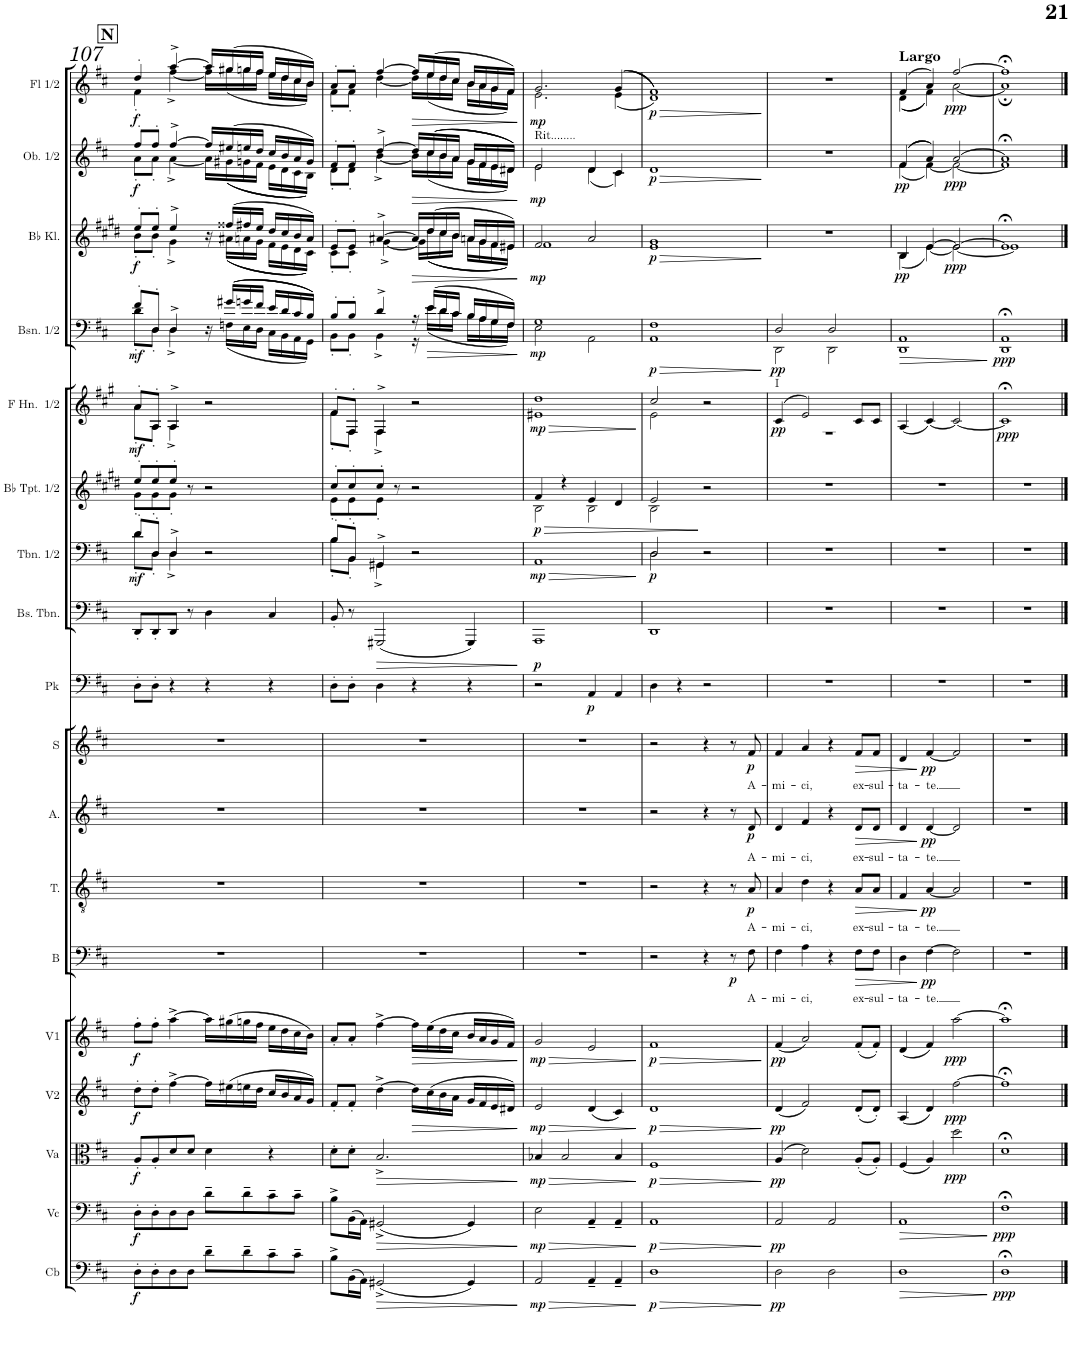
**kern	**dynam	**kern	**dynam	**kern	**dynam	**kern	**dynam	**kern	**dynam	**kern	**text	**dynam	**kern	**text	**dynam	**kern	**text	**dynam	**kern	**text	**dynam	**kern	**dynam	**kern	**dynam	**kern	**dynam	**kern	**dynam	**kern	**dynam	**kern	**dynam	**kern	**dynam	**kern	**dynam	**kern	**dynam
*part18	*part18	*part17	*part17	*part16	*part16	*part15	*part15	*part14	*part14	*part13	*part13	*part13	*part12	*part12	*part12	*part11	*part11	*part11	*part10	*part10	*part10	*part9	*part9	*part8	*part8	*part7	*part7	*part6	*part6	*part5	*part5	*part4	*part4	*part3	*part3	*part2	*part2	*part1	*part1
*staff18	*staff18	*staff17	*staff17	*staff16	*staff16	*staff15	*staff15	*staff14	*staff14	*staff13	*staff13	*staff13	*staff12	*staff12	*staff12	*staff11	*staff11	*staff11	*staff10	*staff10	*staff10	*staff9	*staff9	*staff8	*staff8	*staff7	*staff7	*staff6	*staff6	*staff5	*staff5	*staff4	*staff4	*staff3	*staff3	*staff2	*staff2	*staff1	*staff1
*I"Contrabasses	*	*I"Violoncellos	*	*I"Violas	*	*I"Violins 2	*	*I"Violins 1	*	*I"Bas	*	*	*I"Tenor	*	*	*I"Alt	*	*	*I"Sopraan	*	*	*I"Pauken	*	*I"Bas-trombone	*	*I"Trombone 1/2	*	*I"Trompet Bb 1/2	*	*I"F Horn 1/2	*	*I"Bassoon 1/2	*	*I"Klarinet in Bb	*	*I"Oboe 1/2	*	*I"Flute 1/2	*
*I'Cb	*	*I'Vc	*	*I'Va	*	*I'V2	*	*I'V1	*	*I'B	*	*	*I'T.	*	*	*I'A.	*	*	*I'S	*	*	*I'Pk	*	*I'Bs. Tbn.	*	*I'Tbn. 1/2	*	*	*	*I'F Hn.  1/2	*	*I'Bsn. 1/2	*	*	*	*I'Ob. 1/2	*	*I'Fl 1/2	*
!!LO:PB:g=z
*clefF4	*	*clefF4	*	*clefC3	*	*clefG2	*	*clefG2	*	*clefF4	*	*	*clefGv2	*	*	*clefG2	*	*	*clefG2	*	*	*clefF4	*	*clefF4	*	*clefF4	*	*clefG2	*	*clefG2	*	*clefF4	*	*clefG2	*	*clefG2	*	*clefG2	*
*Trd7c12	*	*	*	*	*	*	*	*	*	*	*	*	*	*	*	*	*	*	*	*	*	*	*	*	*	*	*	*Trd1c2	*	*Trd4c7	*	*	*	*Trd1c2	*	*	*	*	*
*k[f#c#]	*	*k[f#c#]	*	*k[f#c#]	*	*k[f#c#]	*	*k[f#c#]	*	*k[f#c#]	*	*	*k[f#c#]	*	*	*k[f#c#]	*	*	*k[f#c#]	*	*	*k[f#c#]	*	*k[f#c#]	*	*k[f#c#]	*	*k[f#c#g#d#]	*	*k[f#c#g#]	*	*k[f#c#]	*	*k[f#c#g#d#]	*	*k[f#c#]	*	*k[f#c#]	*
*M4/4	*	*M4/4	*	*M4/4	*	*M4/4	*	*M4/4	*	*M4/4	*	*	*M4/4	*	*	*M4/4	*	*	*M4/4	*	*	*M4/4	*	*M4/4	*	*M4/4	*	*M4/4	*	*M4/4	*	*M4/4	*	*M4/4	*	*M4/4	*	*M4/4	*
!!LO:REH:place=s1:a:B:cj:fs=14:t=N
=107	=107	=107	=107	=107	=107	=107	=107	=107	=107	=107	=107	=107	=107	=107	=107	=107	=107	=107	=107	=107	=107	=107	=107	=107	=107	=107	=107	=107	=107	=107	=107	=107	=107	=107	=107	=107	=107	=107	=107
*	*	*	*	*	*	*	*	*	*	*	*	*	*	*	*	*	*	*	*	*	*	*	*	*	*	*^	*	*^	*	*^	*	*^	*	*^	*	*^	*	*^	*
!	!LO:DY:b	!	!LO:DY:b	!	!LO:DY:b	!	!LO:DY:b	!	!LO:DY:b	!	!	!	!	!	!	!	!	!	!	!	!	!	!	!	!	!	!	!LO:DY:b	!	!	!	!	!	!LO:DY:b	!	!	!LO:DY:b	!	!	!LO:DY:b	!	!	!LO:DY:b	!	!	!LO:DY:b
8D'\L	f	8D'\L	f	8A'/L	f	8dd'\L	f	8ff#'\L	f	1r	.	.	1r	.	.	1r	.	.	1r	.	.	8D'\L	.	8DD'/L	.	8d'/L	8d'\L	mf	8ee'/L	8g#'\L	.	8a'/L	8a'\L	mf	8f#'/L	8d'\L	mf	8ee'/L	8b'\L	f	8ff#'/L	8a'\L	f	4dd'/	4f#'\	f
8D'\	.	8D'\	.	8A'/	.	8dd'\J	.	8ff#'\J	.	.	.	.	.	.	.	.	.	.	.	.	.	8D'\J	.	8DD'/	.	8D'/J	8D'\J	.	8ee'/	8g#'\	.	8A'/J	8A'\J	.	8D'/J	8D'\J	.	8ee'/J	8b'\J	.	8ff#'/J	8a'\J	.	.	.	.
8D\	.	8D\	.	8d/	.	[4ff#^\	.	[4aa^\	.	.	.	.	.	.	.	.	.	.	.	.	.	4r	.	8DD/J	.	4D^/	4D^\	.	8ee'/J	8g#'\J	.	4A^/	4A^\	.	4D^/	4D^\	.	4ee^/	4g#^\	.	[4ff#^/	[4a^\	.	[4aa^/	[4ff#^\	.
8D\J	.	8D\J	.	8d/J	.	.	.	.	.	.	.	.	.	.	.	.	.	.	.	.	.	.	.	8r	.	.	.	.	8r	2ryy	.	.	.	.	.	.	.	.	.	.	.	.	.	.	.	.
8d~\L	.	8d~\L	.	4d\	.	16ff#\LL]	.	16aa\LL]	.	.	.	.	.	.	.	.	.	.	.	.	.	4r	.	4D\	.	2r	2ryy	.	2r	.	.	2r	2ryy	.	16r	16ryy	.	16r	16ryy	.	16ff#/LL]	16a\LL]	.	16aa/LL]	16ff#\LL]	.
.	.	.	.	.	.	(>16ee#X\	.	(>16gg#X\	.	.	.	.	.	.	.	.	.	.	.	.	.	.	.	.	.	.	.	.	.	.	.	.	.	.	(>(>16g#X/LL	(<16Fn\LL	.	(>16ff##X/LL	(<(<16a#X\LL	.	(>16ee#X/	(<(<16g#X\	.	(>16gg#X/	(<16gg#\	.
8d~\	.	8d~\	.	.	.	16een\	.	16ggn\	.	.	.	.	.	.	.	.	.	.	.	.	.	.	.	.	.	.	.	.	.	.	.	.	.	.	16gn/	16E\	.	16ff#X/	16an\	.	16een/	16gn\	.	16ggn/	16gg\	.
.	.	.	.	.	.	16dd\JJ	.	16ff#\JJ	.	.	.	.	.	.	.	.	.	.	.	.	.	.	.	.	.	.	.	.	.	.	.	.	.	.	16f#/JJ	16D\JJ	.	16ee/JJ	16g#\JJ	.	16dd/JJ	16f#\JJ	.	16ff#/JJ	16ff#\JJ	.
8c#~\	.	8c#~\	.	4r	.	16cc#/LL	.	16ee\LL	.	.	.	.	.	.	.	.	.	.	.	.	.	4r	.	4C#/	.	.	.	.	.	.	.	.	.	.	16e/LL	16C#\LL	.	16dd#/LL	16f#\LL	.	16cc#/LL	16e\LL	.	16ee/LL	16ee\LL	.
.	.	.	.	.	.	16b/	.	16dd\	.	.	.	.	.	.	.	.	.	.	.	.	.	.	.	.	.	.	.	.	.	.	.	.	.	.	16d/	16BB\	.	16cc#/	16e\	.	16b/	16d\	.	16dd/	16dd\	.
8c#~\J	.	8c#~\J	.	.	.	16a/	.	16cc#\	.	.	.	.	.	.	.	.	.	.	.	.	.	.	.	.	.	.	.	.	.	8ryy	.	.	.	.	16c#/	16AA\	.	16b/	16d#\	.	16a/	16c#\	.	16cc#/	16cc#\	.
.	.	.	.	.	.	16g/JJ)	.	16b\JJ)	.	.	.	.	.	.	.	.	.	.	.	.	.	.	.	.	.	.	.	.	.	.	.	.	.	.	16B/JJ))	16GG\JJ)	.	16a/JJ)	16c#\JJ))	.	16g/JJ)	16B\JJ))	.	16b/JJ)	16b\JJ)	.
=108	=108	=108	=108	=108	=108	=108	=108	=108	=108	=108	=108	=108	=108	=108	=108	=108	=108	=108	=108	=108	=108	=108	=108	=108	=108	=108	=108	=108	=108	=108	=108	=108	=108	=108	=108	=108	=108	=108	=108	=108	=108	=108	=108	=108	=108	=108
8B^\L	.	8B^\L	.	8d'\L	.	8f#'/L	.	8a'/L	.	1r	.	.	1r	.	.	1r	.	.	1r	.	.	8D'\L	.	8BB'/	.	8B'/L	8B'\L	.	8cc#'/L	8e'\L	.	8f#'/L	8f#'\L	.	8B'/L	8BB'\L	.	8e'/L	8c#'\L	.	8f#'/L	8d'\L	.	8a'/L	8f#'\L	.
(>16BB\L	.	(>16BB\L	.	8d'\J	.	8f#'/J	.	8a'/J	.	.	.	.	.	.	.	.	.	.	.	.	.	8D'\J	.	8r	.	8BB'/J	8BB'\J	.	8cc#'/	8e'\	.	8F#'/J	8F#'\J	.	8B'/J	8BB'\J	.	8e'/J	8c#'\J	.	8f#'/J	8d'\J	.	8a'/J	8f#'\J	.
16AA\JJ)	.	16AA\JJ)	.	.	.	.	.	.	.	.	.	.	.	.	.	.	.	.	.	.	.	.	.	.	.	.	.	.	.	.	.	.	.	.	.	.	.	.	.	.	.	.	.	.	.	.
!	!LO:HP:b	!	!LO:HP:b	!	!LO:HP:b	!	!	!	!	!	!	!	!	!	!	!	!	!	!	!	!	!	!	!	!LO:HP:b	!	!	!	!	!	!	!	!	!	!	!	!	!	!	!	!	!	!	!	!	!
(<2GG#X^/	>	(<2GG#X^/	>	2.B^/	>	[4dd^\	.	[4ff#^\	.	.	.	.	.	.	.	.	.	.	.	.	.	4D\	.	(<2GGG#X/	>	4GG#X^/	4GG#^\	.	8cc#'/J	8e'\J	.	4F#^/	4F#^\	.	4d^/	4BB^\	.	[4a#X^/	[4g#^\	.	[4dd^/	[4b^\	.	[4ff#/	[4dd\	.
.	.	.	.	.	.	.	.	.	.	.	.	.	.	.	.	.	.	.	.	.	.	.	.	.	.	.	.	.	8r	2ryy	.	.	.	.	.	.	.	.	.	.	.	.	.	.	.	.
!	!	!	!	!	!	!	!LO:HP:b	!	!LO:HP:b	!	!	!	!	!	!	!	!	!	!	!	!	!	!	!	!	!	!	!	!	!	!	!	!	!	!	!	!	!	!	!LO:HP:b	!	!	!LO:HP:b	!	!	!LO:HP:b
.	.	.	.	.	.	16dd\LL]	>	16ff#\LL]	>	.	.	.	.	.	.	.	.	.	.	.	.	4r	.	.	.	2r	2ryy	.	2r	.	.	2r	2ryy	.	16r	16r	.	16a#/LL]	16g#\LL]	>	16dd/LL]	16b\LL]	>	16ff#/LL]	16dd\LL]	>
!	!	!	!	!	!	!	!	!	!	!	!	!	!	!	!	!	!	!	!	!	!	!	!	!	!	!	!	!	!	!	!	!	!	!	!	!	!LO:HP:b	!	!	!	!	!	!	!	!	!
.	.	.	.	.	.	(>16cc#\	.	(>16ee\	.	.	.	.	.	.	.	.	.	.	.	.	.	.	.	.	.	.	.	.	.	.	.	.	.	.	(>16e/LL	(<16e\LL	>	(>16dd#/	(<(<16dd#\	.	(>(>16cc#/	(<16cc#\	.	(>16ee/	(<16ee\	.
.	.	.	.	.	.	16b\	.	16dd\	.	.	.	.	.	.	.	.	.	.	.	.	.	.	.	.	.	.	.	.	.	.	.	.	.	.	16d/	16d\	.	16cc#/	16cc#\	.	16b/	16b\	.	16dd/	16dd\	.
.	.	.	.	.	.	16a\JJ	.	16cc#\JJ	.	.	.	.	.	.	.	.	.	.	.	.	.	.	.	.	.	.	.	.	.	.	.	.	.	.	16c#/JJ	16c#\JJ	.	16b/JJ	16b\JJ	.	16a/JJ	16a\JJ	.	16cc#/JJ	16cc#\JJ	.
4GG#/)	.	4GG#/)	.	.	.	16g/LL	.	16b/LL	.	.	.	.	.	.	.	.	.	.	.	.	.	4r	.	4GGG#/)	.	.	.	.	.	.	.	.	.	.	16B/LL	16B\LL	.	16an/LL	16a\LL	.	16g/LL	16g\LL	.	16b/LL	16b\LL	.
.	.	.	.	.	.	16f#/	.	16a/	.	.	.	.	.	.	.	.	.	.	.	.	.	.	.	.	.	.	.	.	.	.	.	.	.	.	16A/	16A\	.	16g#/	16g#\	.	16f#/	16f#\	.	16a/	16a\	.
.	.	.	.	.	.	16e/	.	16g/	.	.	.	.	.	.	.	.	.	.	.	.	.	.	.	.	.	.	.	.	.	8ryy	.	.	.	.	16G/	16G\	.	16f#/	16f#\	.	16e/	16e\	.	16g/	16g\	.
.	.	.	.	.	.	16d#X/JJ)	.	16f#/JJ)	.	.	.	.	.	.	.	.	.	.	.	.	.	.	.	.	.	.	.	.	.	.	.	.	.	.	16F#/JJ)	16F#\JJ)	.	16e#X/JJ)	16e#\JJ))	.	16d#X/JJ))	16d#\JJ)	.	16f#/JJ)	16f#\JJ)	.
*	*	*	*	*	*	*	*	*	*	*	*	*	*	*	*	*	*	*	*	*	*	*	*	*	*	*v	*v	*	*	*	*	*v	*v	*	*v	*v	*	*v	*v	*	*v	*v	*	*v	*v	*
*	*	*	*	*	*	*	*	*	*	*	*	*	*	*	*	*	*	*	*	*	*	*	*	*	*	*	*	*v	*v	*	*	*	*	*	*	*	*	*	*	*
.	]	.	]	.	]	.	]	.	]	.	.	.	.	.	.	.	.	.	.	.	.	.	.	.	]	.	.	.	.	.	.	.	]	.	]	.	]	.	]
=109	=109	=109	=109	=109	=109	=109	=109	=109	=109	=109	=109	=109	=109	=109	=109	=109	=109	=109	=109	=109	=109	=109	=109	=109	=109	=109	=109	=109	=109	=109	=109	=109	=109	=109	=109	=109	=109	=109	=109
!	!	!	!	!	!	!	!	!	!	!	!	!	!	!	!	!	!	!	!	!	!	!	!	!	!	!	!	!	!	!	!	!	!	!	!	!	!	!LO:TX:b:t=Rit........	!
!	!LO:HP:b	!	!LO:HP:b	!	!LO:HP:b	!	!LO:HP:b	!	!LO:HP:b	!	!	!	!	!	!	!	!	!	!	!	!	!	!	!	!	!	!LO:HP:b	!	!LO:HP:b	!	!LO:HP:b	!	!	!	!	!	!	!	!
*	*	*	*	*	*	*	*	*	*	*	*	*	*	*	*	*	*	*	*	*	*	*	*	*	*	*	*	*^	*	*^	*	*^	*	*^	*	*^	*	*^	*
!	!LO:DY:n=1:b	!	!LO:DY:n=1:b	!	!LO:DY:n=1:b	!	!LO:DY:n=1:b	!	!LO:DY:n=1:b	!	!	!	!	!	!	!	!	!	!	!	!	!	!	!	!LO:DY:b	!	!LO:DY:n=1:b	!	!	!LO:DY:n=1:b	!	!	!LO:DY:n=1:b	!	!	!LO:DY:b	!	!	!LO:DY:b	!	!	!LO:DY:b	!	!	!LO:DY:b
2AA/	> mp	2E\	> mp	4B-X/	> mp	2e/	> mp	2g/	> mp	1r	.	.	1r	.	.	1r	.	.	1r	.	.	2r	.	1AAA	p	1AA	> mp	4f#/	2B\	> p	1dd	1e#X	> mp	1G	2E\	mp	2f#/	1f#	mp	2e/	2e\	mp	2.g/	2.e\	mp
.	.	.	.	2B-/	.	.	.	.	.	.	.	.	.	.	.	.	.	.	.	.	.	.	.	.	.	.	.	4r	.	.	.	.	.	.	.	.	.	.	.	.	.	.	.	.	.
!	!	!	!	!	!	!	!	!	!	!	!	!	!	!	!	!	!	!	!	!	!	!	!LO:DY:b	!	!	!	!	!	!	!	!	!	!	!	!	!	!	!	!	!	!	!	!	!	!
4AA~/	.	4AA~/	.	.	.	(<4d/	.	2e/	.	.	.	.	.	.	.	.	.	.	.	.	.	4AA/	p	.	.	.	.	4e/	2B\	.	.	.	.	.	2AA\	.	2a/	.	.	4d/	(<4d\	.	.	.	.
4AA~/	.	4AA~/	.	4B-/	.	4c#/)	.	.	.	.	.	.	.	.	.	.	.	.	.	.	.	4AA/	.	.	.	.	.	4d#/	.	.	.	.	.	.	.	.	.	.	.	4c#/	4c#\)	.	(>(>4g/	(<4e\	.
*	*	*	*	*	*	*	*	*	*	*	*	*	*	*	*	*	*	*	*	*	*	*	*	*	*	*	*	*v	*v	*	*	*	*	*v	*v	*	*v	*v	*	*v	*v	*	*v	*v	*
*	*	*	*	*	*	*	*	*	*	*	*	*	*	*	*	*	*	*	*	*	*	*	*	*	*	*	*	*	*	*v	*v	*	*	*	*	*	*	*	*	*
.	]	.	]	.	]	.	]	.	]	.	.	.	.	.	.	.	.	.	.	.	.	.	.	.	.	.	]	.	.	.	]	.	.	.	.	.	.	.	.
=110	=110	=110	=110	=110	=110	=110	=110	=110	=110	=110	=110	=110	=110	=110	=110	=110	=110	=110	=110	=110	=110	=110	=110	=110	=110	=110	=110	=110	=110	=110	=110	=110	=110	=110	=110	=110	=110	=110	=110
!	!LO:HP:b	!	!LO:HP:b	!	!LO:HP:b	!	!LO:HP:b	!	!LO:HP:b	!	!	!	!	!	!	!	!	!	!	!	!	!	!	!	!	!	!	!	!	!	!	!	!LO:HP:b	!	!LO:HP:b	!	!LO:HP:b	!	!LO:HP:b
*	*	*	*	*	*	*	*	*	*	*	*	*	*	*	*	*	*	*	*	*	*	*	*	*	*	*^	*	*^	*	*^	*	*^	*	*^	*	*	*	*^	*
!	!LO:DY:n=1:b	!	!LO:DY:n=1:b	!	!LO:DY:n=1:b	!	!LO:DY:n=1:b	!	!LO:DY:n=1:b	!	!	!	!	!	!	!	!	!	!	!	!	!	!	!	!	!	!	!LO:DY:b	!	!	!	!	!	!	!	!	!LO:DY:n=1:b	!	!	!LO:DY:n=1:b	!	!LO:DY:n=1:b	!	!	!LO:DY:n=1:b
1D	> p	1AA	> p	1F#	> p	1d	> p	1f#	> p	2r	.	.	2r	.	.	2r	.	.	2r	.	.	4D\	.	1DD	.	2D/	2D\	p	2e/	2B\	.	2cc#/	2e\	.	1F#	1AA	> p	1g#	1e	> p	1d	> p	1f#))	1d)	> p
.	.	.	.	.	.	.	.	.	.	.	.	.	.	.	.	.	.	.	.	.	.	4r	.	.	.	.	.	.	.	.	.	.	.	.	.	.	.	.	.	.	.	.	.	.	.
.	.	.	.	.	.	.	.	.	.	4r	.	.	4r	.	.	4r	.	.	4r	.	.	2r	.	.	.	2r	2ryy	.	2r	2ryy	]	2r	2ryy	.	.	.	.	.	.	.	.	.	.	.	.
!	!	!	!	!	!	!	!	!	!	!	!	!LO:DY:b	!	!	!	!	!	!	!	!	!	!	!	!	!	!	!	!	!	!	!	!	!	!	!	!	!	!	!	!	!	!	!	!	!
.	.	.	.	.	.	.	.	.	.	8r	.	p	8r	.	.	8r	.	.	8r	.	.	.	.	.	.	.	.	.	.	.	.	.	.	.	.	.	.	.	.	.	.	.	.	.	.
!	!	!	!	!	!	!	!	!	!	!	!LO:LY:b	!	!	!LO:LY:b	!LO:DY:b	!	!LO:LY:b	!LO:DY:b	!	!LO:LY:b	!LO:DY:b	!	!	!	!	!	!	!	!	!	!	!	!	!	!	!	!	!	!	!	!	!	!	!	!
.	.	.	.	.	.	.	.	.	.	8F#\	A-	.	8A/	A-	p	8d/	A-	p	8f#/	A-	p	.	.	.	.	.	.	.	.	.	.	.	.	.	.	.	.	.	.	.	.	.	.	.	.
*	*	*	*	*	*	*	*	*	*	*	*	*	*	*	*	*	*	*	*	*	*	*	*	*	*	*v	*v	*	*	*	*	*v	*v	*	*v	*v	*	*v	*v	*	*	*	*v	*v	*
*	*	*	*	*	*	*	*	*	*	*	*	*	*	*	*	*	*	*	*	*	*	*	*	*	*	*	*	*v	*v	*	*	*	*	*	*	*	*	*	*	*
.	]	.	]	.	]	.	]	.	]	.	.	.	.	.	.	.	.	.	.	.	.	.	.	.	.	.	.	.	.	.	.	.	]	.	]	.	]	.	]
=111	=111	=111	=111	=111	=111	=111	=111	=111	=111	=111	=111	=111	=111	=111	=111	=111	=111	=111	=111	=111	=111	=111	=111	=111	=111	=111	=111	=111	=111	=111	=111	=111	=111	=111	=111	=111	=111	=111	=111
!	!	!	!	!	!	!	!	!	!	!	!	!	!	!	!	!	!	!	!	!	!	!	!	!	!	!	!	!	!	!LO:TX:a:t=I	!	!	!	!	!	!	!	!	!
!	!LO:DY:b	!	!LO:DY:b	!	!LO:DY:b	!	!LO:DY:b	!	!LO:DY:b	!	!LO:LY:b	!	!	!LO:LY:b	!	!	!LO:LY:b	!	!	!LO:LY:b	!	!	!	!	!	!	!	!	!	!	!LO:DY:b	!	!LO:DY:b	!	!	!	!	!	!
*	*	*	*	*	*	*	*	*	*	*	*	*	*	*	*	*	*	*	*	*	*	*	*	*	*	*	*	*	*	*^	*	*^	*	*	*	*	*	*	*
2D\	pp	2AA/	pp	(>4A/	pp	(<4d/	pp	(<4f#/	pp	4F#\	-mi-	.	4A/	-mi-	.	4d/	-mi-	.	4f#/	-mi-	.	1r	.	1r	.	1r	.	1r	.	(>4c#/	1r	pp	2D/	2DD\	pp	1r	.	1r	.	1r	.
!	!	!	!	!	!	!	!	!	!	!	!LO:LY:b	!	!	!LO:LY:b	!	!	!LO:LY:b	!	!	!LO:LY:b	!	!	!	!	!	!	!	!	!	!	!	!	!	!	!	!	!	!	!	!	!
.	.	.	.	2d\)	.	2f#/)	.	2a/)	.	4A\	-ci,	.	4d\	-ci,	.	4f#/	-ci,	.	4a/	-ci,	.	.	.	.	.	.	.	.	.	2e/)	.	.	.	.	.	.	.	.	.	.	.
2D\	.	2AA/	.	.	.	.	.	.	.	4r	.	.	4r	.	.	4r	.	.	4r	.	.	.	.	.	.	.	.	.	.	.	.	.	2D/	2DD\	.	.	.	.	.	.	.
!	!	!	!	!	!	!	!	!	!	!	!LO:LY:b	!LO:HP:b	!	!LO:LY:b	!LO:HP:b	!	!LO:LY:b	!LO:HP:b	!	!LO:LY:b	!LO:HP:b	!	!	!	!	!	!	!	!	!	!	!	!	!	!	!	!	!	!	!	!
.	.	.	.	(<8A'/L	.	(<8d'/L	.	(<8f#'/L	.	8F#\L	ex-	>	8A/L	ex-	>	8d/L	ex-	>	8f#/L	ex-	>	.	.	.	.	.	.	.	.	8c#/L	.	.	.	.	.	.	.	.	.	.	.
!	!	!	!	!	!	!	!	!	!	!	!LO:LY:b	!	!	!LO:LY:b	!	!	!LO:LY:b	!	!	!LO:LY:b	!	!	!	!	!	!	!	!	!	!	!	!	!	!	!	!	!	!	!	!	!
.	.	.	.	8A'/J)	.	8d'/J)	.	8f#'/J)	.	8F#\J	-sul-	.	8A/J	-sul-	.	8d/J	-sul-	.	8f#/J	-sul-	.	.	.	.	.	.	.	.	.	8c#/J	.	.	.	.	.	.	.	.	.	.	.
*	*	*	*	*	*	*	*	*	*	*	*	*	*	*	*	*	*	*	*	*	*	*	*	*	*	*	*	*	*	*v	*v	*	*	*	*	*	*	*	*	*	*
=112	=112	=112	=112	=112	=112	=112	=112	=112	=112	=112	=112	=112	=112	=112	=112	=112	=112	=112	=112	=112	=112	=112	=112	=112	=112	=112	=112	=112	=112	=112	=112	=112	=112	=112	=112	=112	=112	=112	=112	=112
!	!	!	!	!	!	!	!	!	!	!	!	!	!	!	!	!	!	!	!	!	!	!	!	!	!	!	!	!	!	!	!	!	!	!	!	!	!	!	!LO:TX:a:B:t=Largo	!
!	!LO:HP:b	!	!LO:HP:b	!	!	!	!	!	!	!	!LO:LY:b	!	!	!LO:LY:b	!	!	!LO:LY:b	!	!	!LO:LY:b	!	!	!	!	!	!	!	!	!	!	!	!	!	!LO:HP:b	!	!LO:DY:b	!	!LO:DY:b	!	!
*	*	*	*	*	*	*	*	*	*	*	*	*	*	*	*	*	*	*	*	*	*	*	*	*	*	*	*	*	*	*	*	*	*	*	*^	*	*^	*	*^	*
1D	>	1AA	>	(<4F#/	.	(<4A/	.	(<4d/	.	4D\	-ta-	.	4F#/	-ta-	.	4d/	-ta-	.	4d/	-ta-	.	1r	.	1r	.	1r	.	1r	.	(<4A/	.	1AA	1DD	>	4B/	(<4B\	pp	(>(>4f#/	(<4f#\	pp	(>4f#/	(<(<4d\	.
!	!	!	!	!	!	!	!	!	!	!	!LO:LY:b	!LO:DY:n=1:b	!	!LO:LY:b	!LO:DY:n=1:b	!	!LO:LY:b	!LO:DY:n=1:b	!	!LO:LY:b	!LO:DY:n=1:b	!	!	!	!	!	!	!	!	!	!	!	!	!	!	!	!	!	!	!	!	!	!
.	.	.	.	4A/)	.	4d/)	.	4f#/)	.	[4F#\	-te.	] pp	[4A/	-te.	] pp	[4d/	-te.	] pp	[4f#/	-te.	] pp	.	.	.	.	.	.	.	.	[4c#/)	.	.	.	.	[4e/	[4e\)	.	4a/))	[4f#\)	.	4a/)	4f#\))	.
!	!	!	!	!	!LO:DY:b	!	!LO:DY:b	!	!LO:DY:b	!	!	!	!	!	!	!	!	!	!	!	!	!	!	!	!	!	!	!	!	!	!	!	!	!	!	!	!LO:DY:b	!	!	!LO:DY:b	!	!	!LO:DY:b
.	.	.	.	2dd\	ppp	[2ff#\	ppp	[2aa\	ppp	2F#\]	.	.	2A/]	.	.	2d/]	.	.	2f#/]	.	.	.	.	.	.	.	.	.	.	2c#/_	.	.	.	.	2e/_	2e\_	ppp	[2a/	2f#\_	ppp	[2ff#/	[2a\	ppp
*	*	*	*	*	*	*	*	*	*	*	*	*	*	*	*	*	*	*	*	*	*	*	*	*	*	*	*	*	*	*	*	*v	*v	*	*	*	*	*v	*v	*	*v	*v	*
*	*	*	*	*	*	*	*	*	*	*	*	*	*	*	*	*	*	*	*	*	*	*	*	*	*	*	*	*	*	*	*	*	*	*v	*v	*	*	*	*	*
.	]	.	]	.	.	.	.	.	.	.	.	.	.	.	.	.	.	.	.	.	.	.	.	.	.	.	.	.	.	.	.	.	]	.	.	.	.	.	.
=113	=113	=113	=113	=113	=113	=113	=113	=113	=113	=113	=113	=113	=113	=113	=113	=113	=113	=113	=113	=113	=113	=113	=113	=113	=113	=113	=113	=113	=113	=113	=113	=113	=113	=113	=113	=113	=113	=113	=113
*	*	*	*	*	*	*	*	*	*	*	*	*	*	*	*	*	*	*	*	*	*	*	*	*	*	*	*	*	*	*	*	*^	*	*^	*	*^	*	*^	*
!	!LO:DY:b	!	!LO:DY:b	!	!	!	!	!	!	!	!	!	!	!	!	!	!	!	!	!	!	!	!	!	!	!	!	!	!	!	!LO:DY:b	!	!	!LO:DY:b	!	!	!	!	!	!	!	!	!
1D;<	ppp	1F#;<	ppp	1d;<	.	1ff#;<]	.	1aa;<]	.	1r	.	.	1r	.	.	1r	.	.	1r	.	.	1r	.	1r	.	1r	.	1r	.	1c#;<]	ppp	1AA;<	1DD	ppp	1e;<]	1e]	.	1a;<]	1f#]	.	1ff#;<]	1a;]	.
*	*	*	*	*	*	*	*	*	*	*	*	*	*	*	*	*	*	*	*	*	*	*	*	*	*	*	*	*	*	*	*	*v	*v	*	*	*	*	*v	*v	*	*v	*v	*
*	*	*	*	*	*	*	*	*	*	*	*	*	*	*	*	*	*	*	*	*	*	*	*	*	*	*	*	*	*	*	*	*	*	*v	*v	*	*	*	*	*
==	==	==	==	==	==	==	==	==	==	==	==	==	==	==	==	==	==	==	==	==	==	==	==	==	==	==	==	==	==	==	==	==	==	==	==	==	==	==	==
*-	*-	*-	*-	*-	*-	*-	*-	*-	*-	*-	*-	*-	*-	*-	*-	*-	*-	*-	*-	*-	*-	*-	*-	*-	*-	*-	*-	*-	*-	*-	*-	*-	*-	*-	*-	*-	*-	*-	*-
